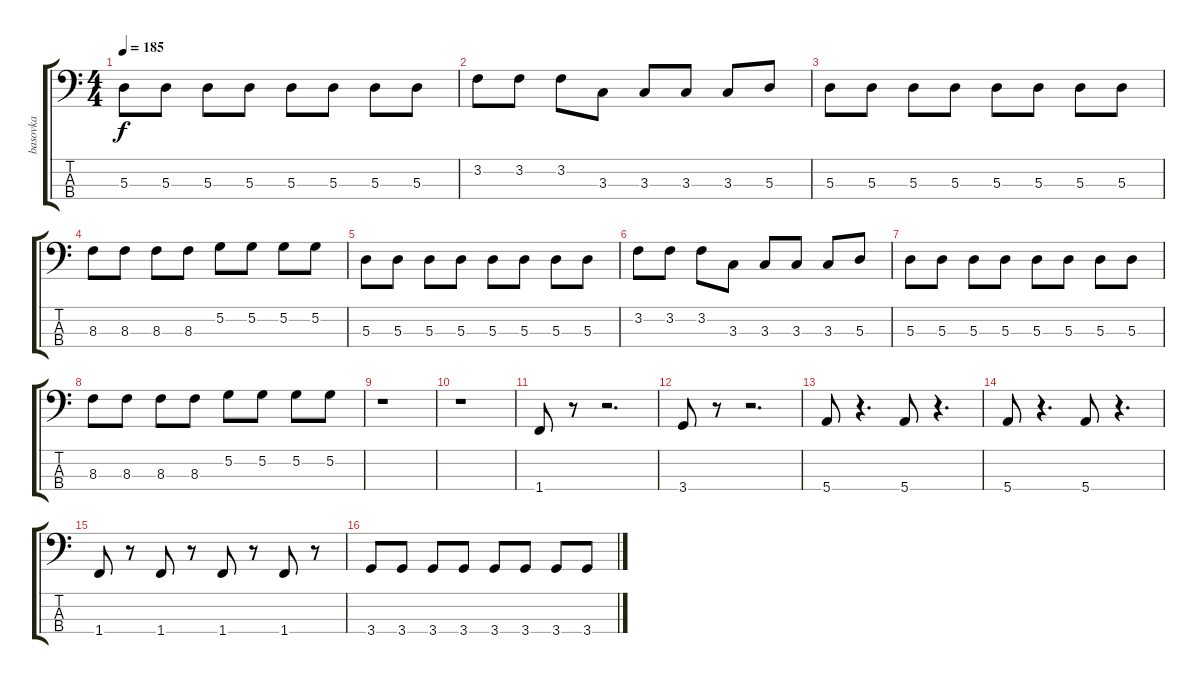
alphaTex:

\track ("basovka" "basovka") {instrument electricbassfinger}
\staff {score tabs}
\tuning (G2 D2 A1 E1) {hide}
\ts (4 4)
\tempo 185
\clef f4
\ks c
5.3.8{dy f} 5.3.8 5.3.8 5.3.8 5.3.8 5.3.8 5.3.8 5.3.8 |
3.2.8 3.2.8 3.2.8 3.3.8 3.3.8 3.3.8 3.3.8 5.3.8 |
5.3.8 5.3.8 5.3.8 5.3.8 5.3.8 5.3.8 5.3.8 5.3.8 |
8.3.8 8.3.8 8.3.8 8.3.8 5.2.8 5.2.8 5.2.8 5.2.8 |
5.3.8 5.3.8 5.3.8 5.3.8 5.3.8 5.3.8 5.3.8 5.3.8 |
3.2.8 3.2.8 3.2.8 3.3.8 3.3.8 3.3.8 3.3.8 5.3.8 |
5.3.8 5.3.8 5.3.8 5.3.8 5.3.8 5.3.8 5.3.8 5.3.8 |
8.3.8 8.3.8 8.3.8 8.3.8 5.2.8 5.2.8 5.2.8 5.2.8 |
r.1 |
r.1 |
1.4.8 r.8 r.2{d} |
3.4.8 r.8 r.2{d} |
5.4.8 r.4{d} 5.4.8 r.4{d} |
5.4.8 r.4{d} 5.4.8 r.4{d} |
1.4.8 r.8 1.4.8 r.8 1.4.8 r.8 1.4.8 r.8 |
3.4.8 3.4.8 3.4.8 3.4.8 3.4.8 3.4.8 3.4.8 3.4.8
